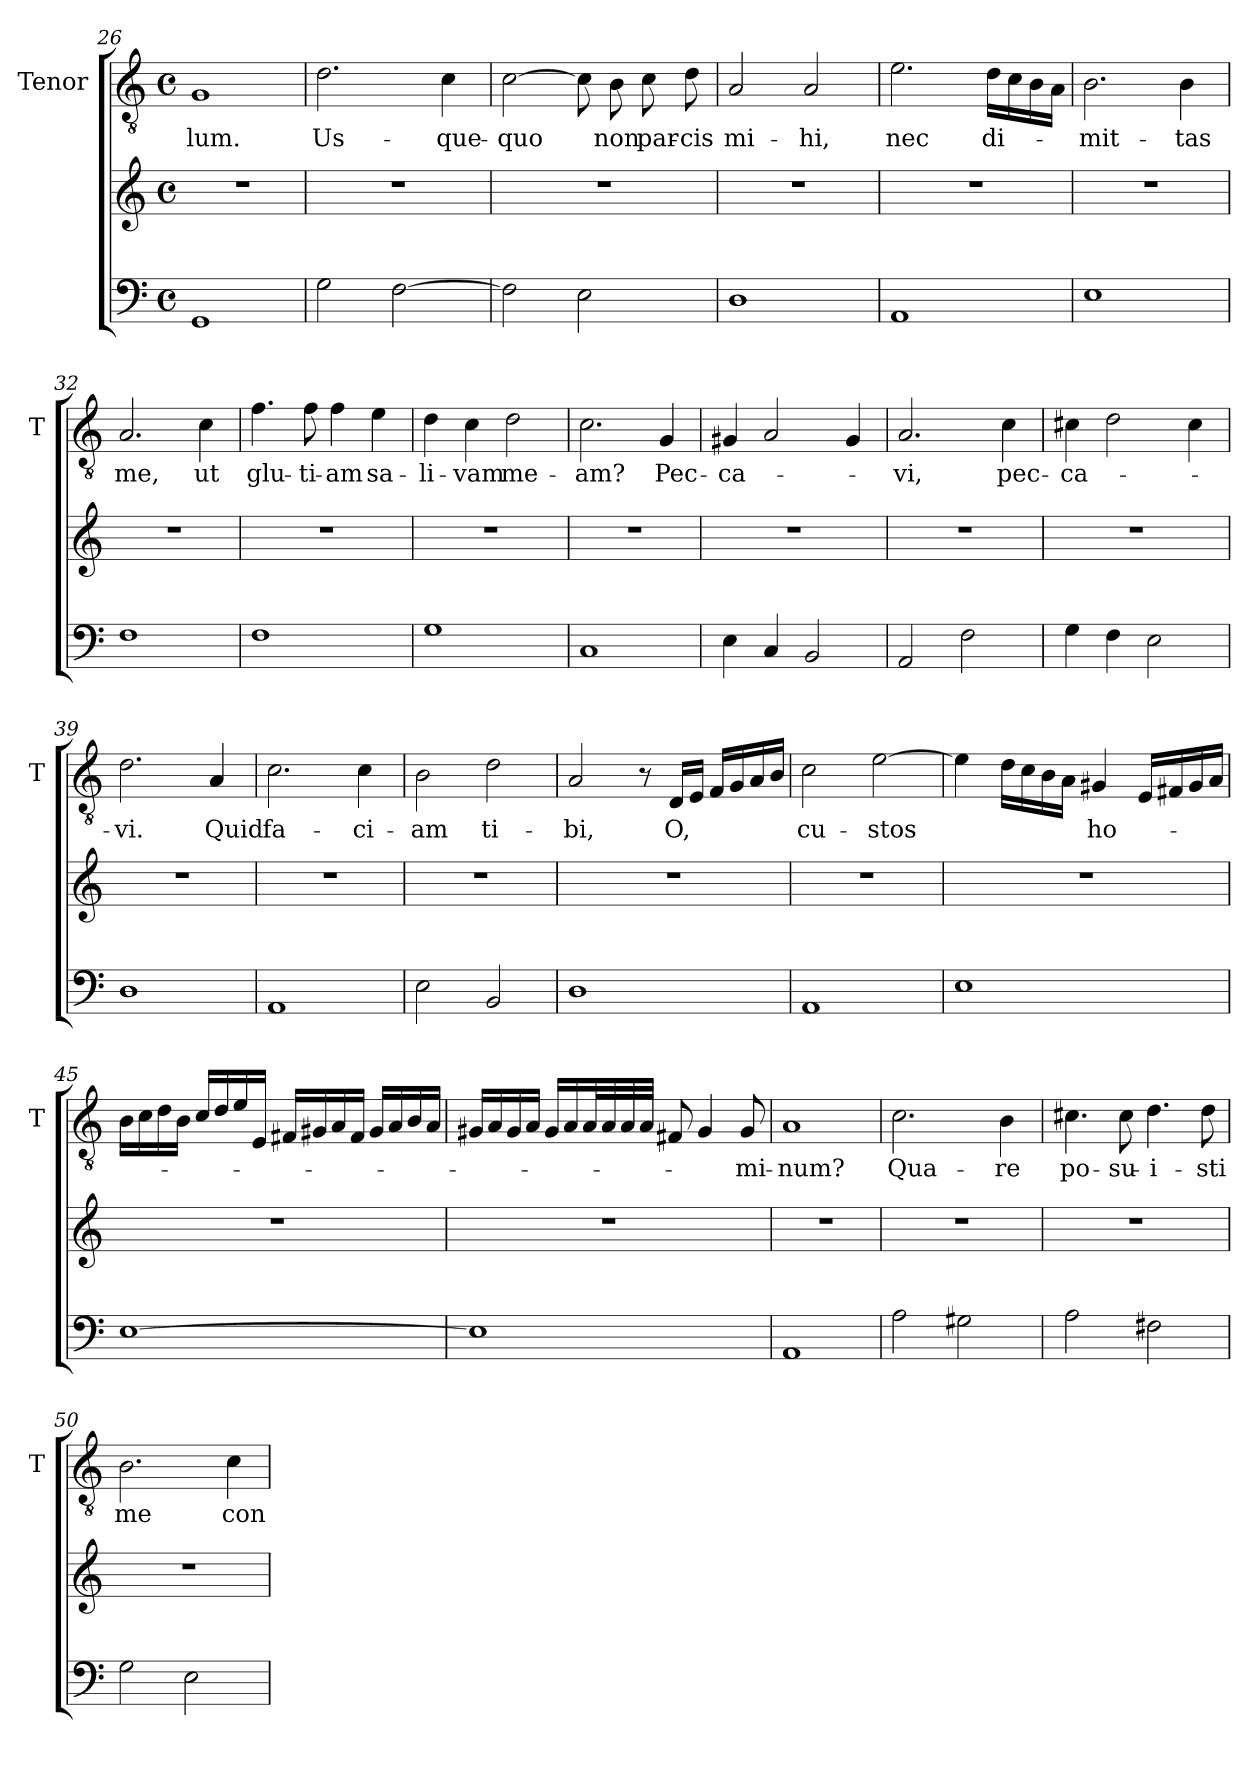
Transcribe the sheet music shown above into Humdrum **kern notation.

**kern	**kern	**kern	**text
*part2	*part2	*part1	*part1
*staff3	*staff2	*staff1	*staff1
*	*	*I"Tenor	*
*	*	*I'T	*
*clefF4	*clefG2	*clefGv2	*
*k[]	*k[]	*k[]	*
*C:	*C:	*C:	*
*M4/4	*M4/4	*M4/4	*
*met(c)	*met(c)	*met(c)	*
=26	=26	=26	=26
!	!	!	!LO:LY:b
1GG	1r	1G	-lum.
=27	=27	=27	=27
!	!	!	!LO:LY:b
2G\	1r	2.d\	Us-
[2F\	.	.	.
!	!	!	!LO:LY:b
.	.	4c\	-que-
!!LO:LB:g=z
=28	=28	=28	=28
!	!	!	!LO:LY:b
2F\]	1r	[2c\	-quo
2E\	.	8c\]	.
!	!	!	!LO:LY:b
.	.	8B\	non
!	!	!	!LO:LY:b
.	.	8c\	par-
!	!	!	!LO:LY:b
.	.	8d\	-cis
=29	=29	=29	=29
!	!	!	!LO:LY:b
1D	1r	2A/	mi-
!	!	!	!LO:LY:b
.	.	2A/	-hi,
=30	=30	=30	=30
!	!	!	!LO:LY:b
1AA	1r	2.e\	nec
!	!	!	!LO:LY:b
.	.	16d\LL	di-
.	.	16c\	.
.	.	16B\	.
.	.	16A\JJ	.
=31	=31	=31	=31
!	!	!	!LO:LY:b
1E	1r	2.B\	-mit-
!	!	!	!LO:LY:b
.	.	4B\	-tas
=32	=32	=32	=32
!	!	!	!LO:LY:b
1F	1r	2.A/	me,
!	!	!	!LO:LY:b
.	.	4c\	ut
=33	=33	=33	=33
!	!	!	!LO:LY:b
1F	1r	4.f\	glu-
!	!	!	!LO:LY:b
.	.	8f\	-ti-
!	!	!	!LO:LY:b
.	.	4f\	-am
!	!	!	!LO:LY:b
.	.	4e\	sa-
!!LO:PB:g=z
=34	=34	=34	=34
!	!	!	!LO:LY:b
1G	1r	4d\	-li-
!	!	!	!LO:LY:b
.	.	4c\	-vam
!	!	!	!LO:LY:b
.	.	2d\	me-
=35	=35	=35	=35
!	!	!	!LO:LY:b
1C	1r	2.c\	-am?
!	!	!	!LO:LY:b
.	.	4G/	Pec-
=36	=36	=36	=36
!	!	!	!LO:LY:b
4E\	1r	4G#X/	-ca-
4C/	.	2A/	.
2BB/	.	.	.
.	.	4G#/	.
=37	=37	=37	=37
!	!	!	!LO:LY:b
2AA/	1r	2.A/	-vi,
2F\	.	.	.
!	!	!	!LO:LY:b
.	.	4c\	pec-
=38	=38	=38	=38
!	!	!	!LO:LY:b
4G\	1r	4c#X\	-ca-
4F\	.	2d\	.
2E\	.	.	.
.	.	4c#\	.
=39	=39	=39	=39
!	!	!	!LO:LY:b
1D	1r	2.d\	-vi.
!	!	!	!LO:LY:b
.	.	4A/	Quid
!!LO:LB:g=z
=40	=40	=40	=40
!	!	!	!LO:LY:b
1AA	1r	2.c\	fa-
!	!	!	!LO:LY:b
.	.	4c\	-ci-
=41	=41	=41	=41
!	!	!	!LO:LY:b
2E\	1r	2B\	-am
!	!	!	!LO:LY:b
2BB/	.	2d\	ti-
=42	=42	=42	=42
!	!	!	!LO:LY:b
1D	1r	2A/	-bi,
.	.	8r	.
!	!	!	!LO:LY:b
.	.	16D/LL	O,
.	.	16E/JJ	.
.	.	16F/LL	.
.	.	16G/	.
.	.	16A/	.
.	.	16B/JJ	.
=43	=43	=43	=43
!	!	!	!LO:LY:b
1AA	1r	2c\	cu-
!	!	!	!LO:LY:b
.	.	[2e\	-stos
=44	=44	=44	=44
1E	1r	4e\]	.
.	.	16d\LL	.
.	.	16c\	.
.	.	16B\	.
.	.	16A\JJ	.
!	!	!	!LO:LY:b
.	.	4G#X/	ho-
.	.	16E/LL	.
.	.	16F#X/	.
.	.	16G#/	.
.	.	16A/JJ	.
!!LO:LB:g=z
=45	=45	=45	=45
[1E	1r	16B\LL	.
.	.	16c\	.
.	.	16d\	.
.	.	16B\JJ	.
.	.	16c/LL	.
.	.	16d/	.
.	.	16e/	.
.	.	16E/JJ	.
.	.	16F#X/LL	.
.	.	16G#X/	.
.	.	16A/	.
.	.	16F#/JJ	.
.	.	16G#/LL	.
.	.	16A/	.
.	.	16B/	.
.	.	16A/JJ	.
=46	=46	=46	=46
1E]	1r	16G#X/LL	.
.	.	16A/	.
.	.	16G#/	.
.	.	16A/JJ	.
.	.	16G#/LL	.
.	.	16A/	.
.	.	32A/L	.
.	.	32A/	.
.	.	32A/	.
.	.	32A/JJJ	.
.	.	8F#X/	.
.	.	4G#/	.
!	!	!	!LO:LY:b
.	.	8G#/	-mi-
=47	=47	=47	=47
!	!	!	!LO:LY:b
1AA	1r	1A	-num?
=48	=48	=48	=48
!	!	!	!LO:LY:b
2A\	1r	2.c\	Qua-
2G#X\	.	.	.
!	!	!	!LO:LY:b
.	.	4B\	-re
!!LO:LB:g=z
=49	=49	=49	=49
!	!	!	!LO:LY:b
2A\	1r	4.c#X\	po-
!	!	!	!LO:LY:b
.	.	8c#\	-su-
!	!	!	!LO:LY:b
2F#X\	.	4.d\	-i-
!	!	!	!LO:LY:b
.	.	8d\	-sti
=50	=50	=50	=50
!	!	!	!LO:LY:b
2G\	1r	2.B\	me
2E\	.	.	.
!	!	!	!LO:LY:b
.	.	4c\	con-
=	=	=	=
*-	*-	*-	*-
